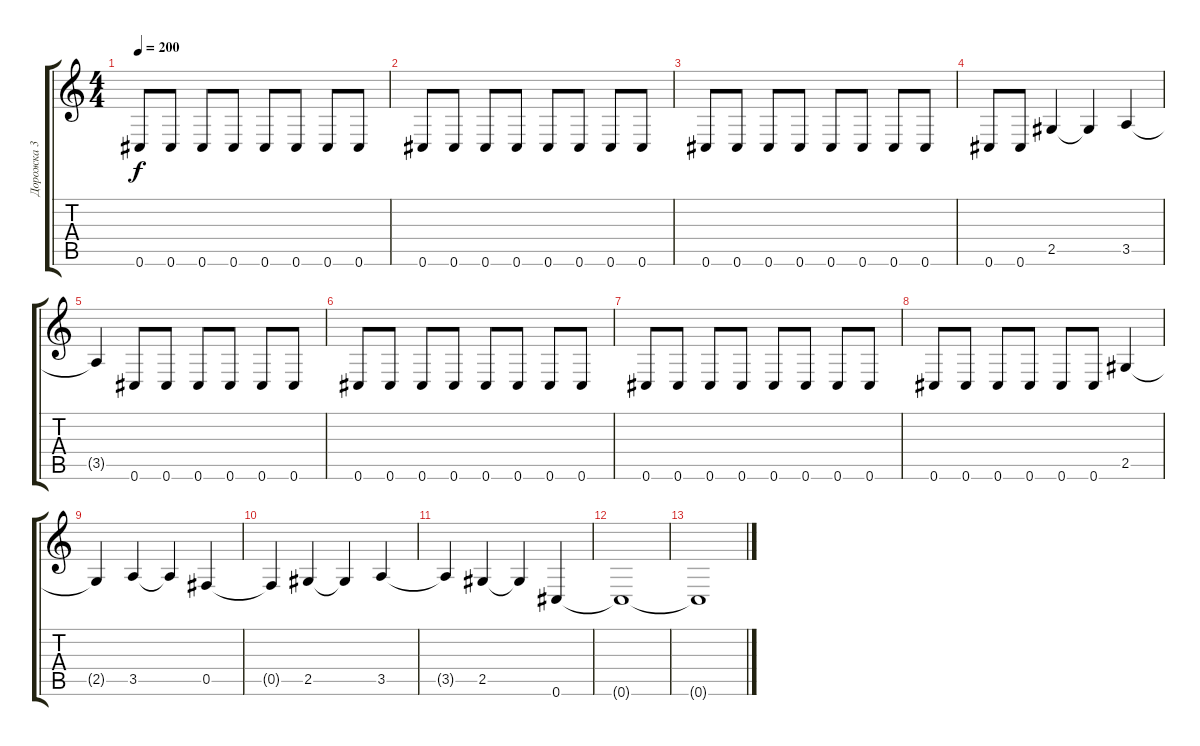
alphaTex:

\track ("Дорожка 3" "Дорожка 3") {instrument electricbassfinger}
\staff {score tabs}
\tuning (Db4 Ab3 E3 B2 Gb2 Db2) {hide}
\ts (4 4)
\tempo 200
\clef g2
\ks c
0.6.8{dy f} 0.6.8 0.6.8 0.6.8 0.6.8 0.6.8 0.6.8 0.6.8 |
0.6.8 0.6.8 0.6.8 0.6.8 0.6.8 0.6.8 0.6.8 0.6.8 |
0.6.8 0.6.8 0.6.8 0.6.8 0.6.8 0.6.8 0.6.8 0.6.8 |
0.6.8 0.6.8 2.5.4 2.5{t}.4 3.5.4 |
3.5{t}.4 0.6.8 0.6.8 0.6.8 0.6.8 0.6.8 0.6.8 |
0.6.8 0.6.8 0.6.8 0.6.8 0.6.8 0.6.8 0.6.8 0.6.8 |
0.6.8 0.6.8 0.6.8 0.6.8 0.6.8 0.6.8 0.6.8 0.6.8 |
0.6.8 0.6.8 0.6.8 0.6.8 0.6.8 0.6.8 2.5.4 |
2.5{t}.4 3.5.4 3.5{t}.4 0.5.4 |
0.5{t}.4 2.5.4 2.5{t}.4 3.5.4 |
3.5{t}.4 2.5.4 2.5{t}.4 0.6.4 |
0.6{t}.1 |
0.6{t}.1
